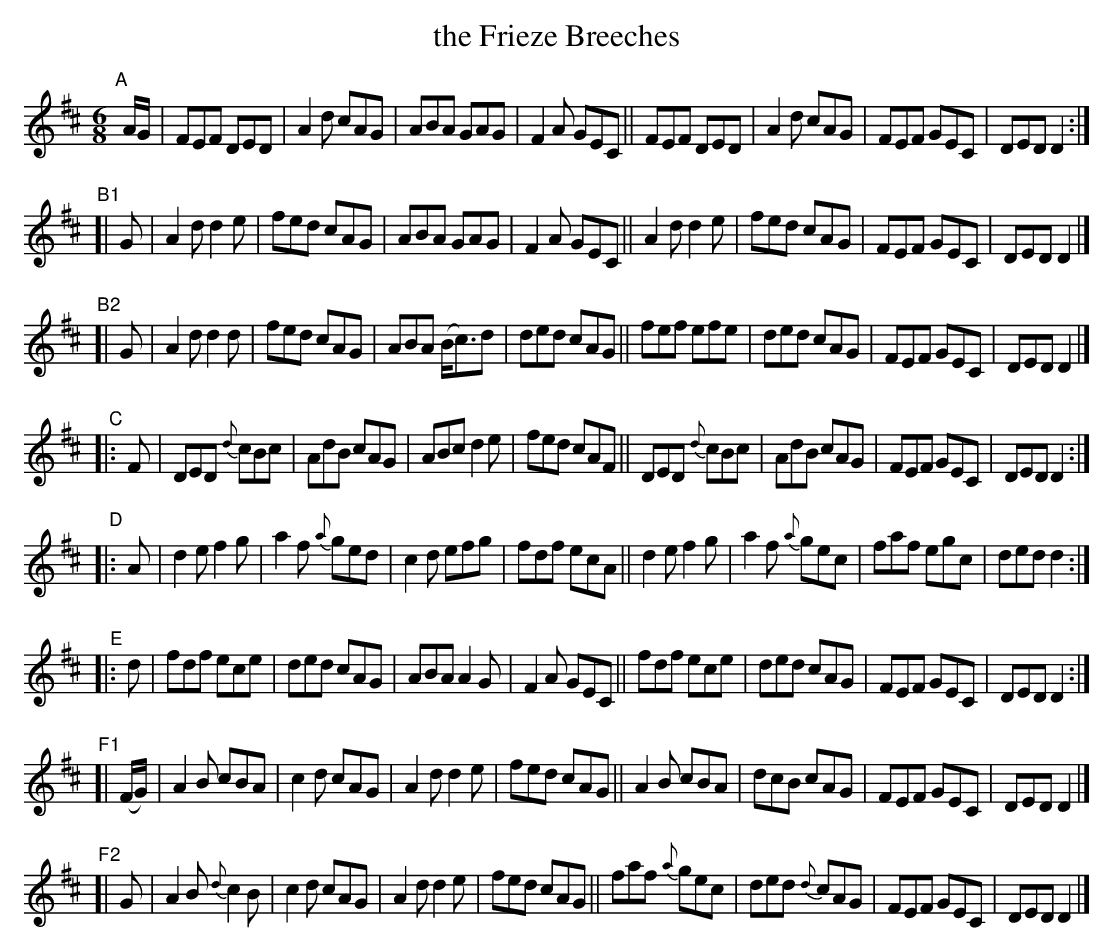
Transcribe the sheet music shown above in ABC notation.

X:1
T: the Frieze Breeches
M: 6/8
L: 1/8
K: D
"^A"[|] A/G/ | FEF DED | A2d cAG | ABA GAG | F2A GEC || FEF DED | A2d cAG | FEF GEC | DED D2 :|
"^B1"[| G | A2d d2e | fed cAG | ABA GAG | F2A GEC || A2d d2e | fed cAG | FEF GEC | DED D2 |]
"^B2"[| G | A2d d2d | fed cAG | ABA (B<c)d | ded cAG || fef efe | ded cAG | FEF GEC | DED D2 |]
"^C"|: F | DED {d}cBc | AdB cAG | ABc d2e | fed cAF || DED {d}cBc | AdB cAG | FEF GEC | DED D2 :|
"^D"|: A | d2e f2g | a2f {a}ged | c2d efg | fdf ecA || d2e f2g | a2f {a}gec | faf egc | ded d2 :|
"^E"|: d | fdf ece | ded cAG | ABA A2G | F2A GEC || fdf ece | ded cAG | FEF GEC | DED D2 :|
"^F1"[| (F/G/) | A2B cBA | c2d cAG | A2d d2e | fed cAG || A2B cBA | dcB cAG | FEF GEC | DED D2 |]
"^F2"[| G | A2B {d}c2B | c2d cAG | A2d d2e | fed cAG || faf {a}gec | ded {d}cAG | FEF GEC | DED D2 |]
